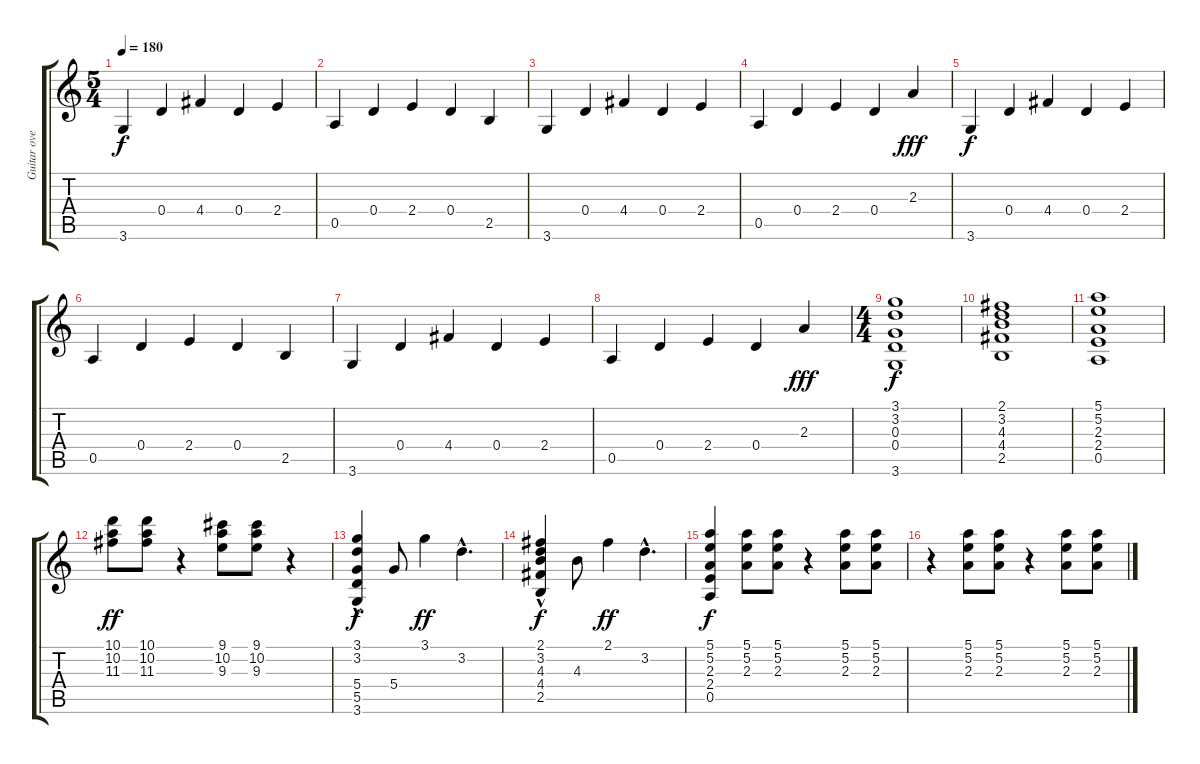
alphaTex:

\track ("Guitar overdrive" "Guitar ove") {instrument electricguitarmuted}
\staff {score tabs}
\tuning (E4 B3 G3 D3 A2 E2) {hide}
\ts (5 4)
\tempo 180
\clef g2
\ks c
3.6.4{dy f} 0.4.4 4.4.4 0.4.4 2.4.4 |
0.5.4 0.4.4 2.4.4 0.4.4 2.5.4 |
3.6.4 0.4.4 4.4.4 0.4.4 2.4.4 |
0.5.4 0.4.4 2.4.4 0.4.4 2.3.4{dy fff} |
3.6.4{dy f} 0.4.4 4.4.4 0.4.4 2.4.4 |
0.5.4 0.4.4 2.4.4 0.4.4 2.5.4 |
3.6.4 0.4.4 4.4.4 0.4.4 2.4.4 |
0.5.4 0.4.4 2.4.4 0.4.4 2.3.4{dy fff} |
\ts (4 4)
(3.1 3.2 0.3 0.4 3.6).1{dy f instrument overdrivenguitar} |
(2.1 3.2 4.3 4.4 2.5).1 |
(5.1 5.2 2.3 2.4 0.5).1 |
(10.1 10.2 11.3).8{dy ff} (10.1 10.2 11.3).8 r.4 (9.1 10.2 9.3).8 (9.1 10.2 9.3).8 r.4 |
(3.1{hac} 3.2 5.4 5.5 3.6).4{dy f} 5.4.8 3.1.4{dy ff} 3.2{hac}.4{d} |
(2.1{hac} 3.2 4.3 4.4 2.5).4{dy f} 4.3.8 2.1.4{dy ff} 3.2{hac}.4{d} |
(5.1 5.2 2.3 2.4 0.5).4{dy f} (5.1 5.2 2.3).8 (5.1 5.2 2.3).8 r.4 (5.1 5.2 2.3).8 (5.1 5.2 2.3).8 |
r.4 (5.1 5.2 2.3).8 (5.1 5.2 2.3).8 r.4 (5.1 5.2 2.3).8 (5.1 5.2 2.3).8
